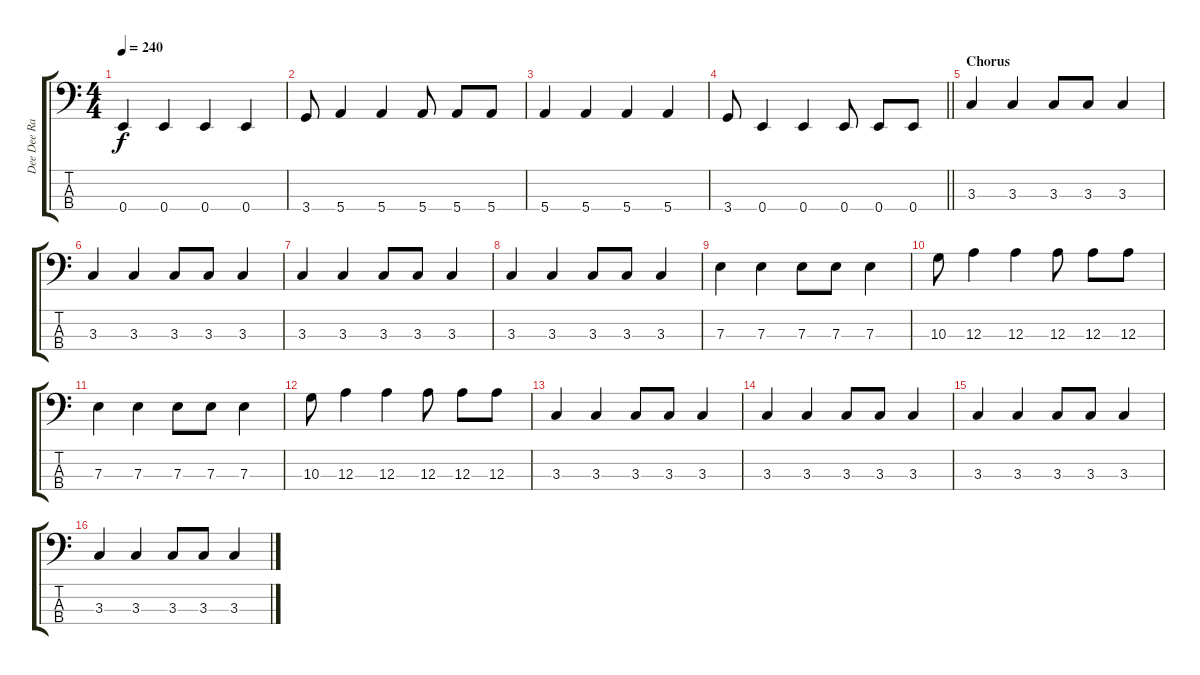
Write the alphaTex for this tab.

\track ("Dee Dee Ramone" "Dee Dee Ra") {instrument electricbasspick}
\staff {score tabs}
\tuning (G2 D2 A1 E1) {hide}
\ts (4 4)
\tempo 240
\clef f4
\ks c
0.4.4{dy f} 0.4.4 0.4.4 0.4.4 |
3.4.8 5.4.4 5.4.4 5.4.8 5.4.8 5.4.8 |
5.4.4 5.4.4 5.4.4 5.4.4 |
\barLineRight lightlight
3.4.8 0.4.4 0.4.4 0.4.8 0.4.8 0.4.8 |
\section ("" "Chorus")
3.3.4 3.3.4 3.3.8 3.3.8 3.3.4 |
3.3.4 3.3.4 3.3.8 3.3.8 3.3.4 |
3.3.4 3.3.4 3.3.8 3.3.8 3.3.4 |
3.3.4 3.3.4 3.3.8 3.3.8 3.3.4 |
7.3.4 7.3.4 7.3.8 7.3.8 7.3.4 |
10.3.8 12.3.4 12.3.4 12.3.8 12.3.8 12.3.8 |
7.3.4 7.3.4 7.3.8 7.3.8 7.3.4 |
10.3.8 12.3.4 12.3.4 12.3.8 12.3.8 12.3.8 |
3.3.4 3.3.4 3.3.8 3.3.8 3.3.4 |
3.3.4 3.3.4 3.3.8 3.3.8 3.3.4 |
3.3.4 3.3.4 3.3.8 3.3.8 3.3.4 |
3.3.4 3.3.4 3.3.8 3.3.8 3.3.4
